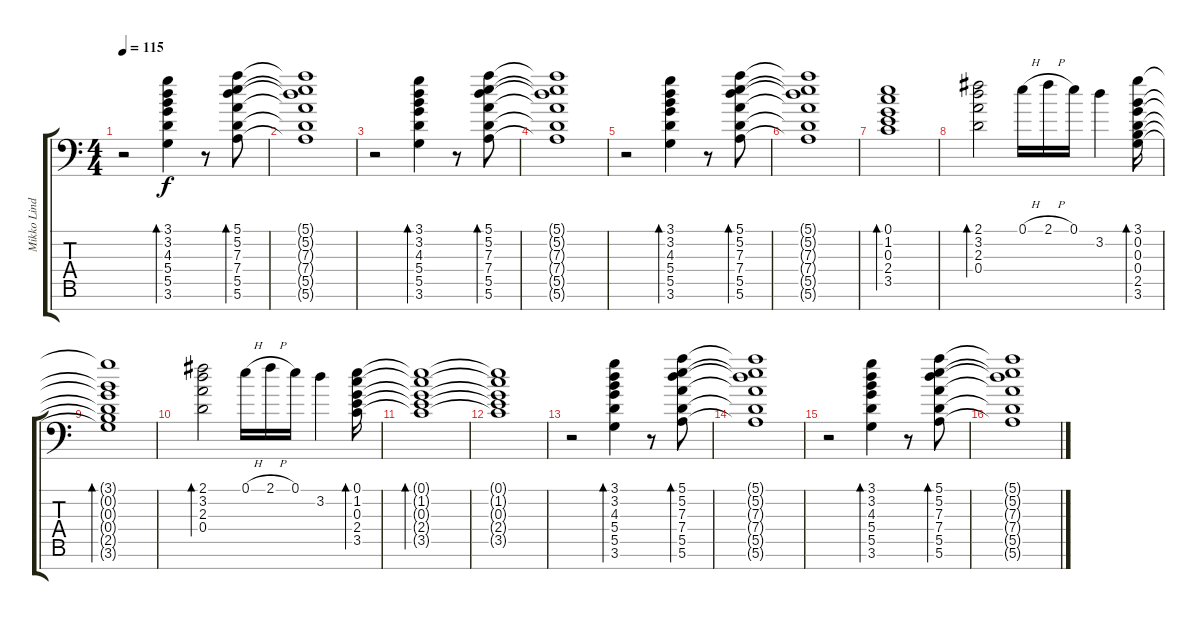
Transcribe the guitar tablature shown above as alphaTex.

\track ("Mikko Lindström" "Mikko Lind") {instrument acousticguitarsteel}
\staff {score tabs}
\tuning (E4 B3 G3 D3 A2 E2 A1) {hide}
\ts (4 4)
\tempo 115
\clef f4
\ks c
r.2{dy f} (3.1 3.2 4.3 5.4 5.5 3.6).4{bd 240} r.8 (5.1 5.2 7.3 7.4 5.5 5.6).8{bd 240} |
(5.1{t} 5.2{t} 7.3{t} 7.4{t} 5.5{t} 5.6{t}).1 |
r.2 (3.1 3.2 4.3 5.4 5.5 3.6).4{bd 240} r.8 (5.1 5.2 7.3 7.4 5.5 5.6).8{bd 240} |
(5.1{t} 5.2{t} 7.3{t} 7.4{t} 5.5{t} 5.6{t}).1 |
r.2 (3.1 3.2 4.3 5.4 5.5 3.6).4{bd 240} r.8 (5.1 5.2 7.3 7.4 5.5 5.6).8{bd 240} |
(5.1{t} 5.2{t} 7.3{t} 7.4{t} 5.5{t} 5.6{t}).1 |
(0.1 1.2 0.3 2.4 3.5).1{bd 240} |
(2.1 3.2 2.3 0.4).2{bd 240} 0.1{h}.16 2.1{h}.16 0.1.16 3.2.4 (3.1 0.2 0.3 0.4 2.5 3.6).16{bd 480} |
(3.1{t} 0.2{t} 0.3{t} 0.4{t} 2.5{t} 3.6{t}).1{bd 240} |
(2.1 3.2 2.3 0.4).2{bd 240} 0.1{h}.16 2.1{h}.16 0.1.16 3.2.4 (0.1 1.2 0.3 2.4 3.5).16{bd 480} |
(0.1{t} 1.2{t} 0.3{t} 2.4{t} 3.5{t}).1{bd 240} |
(0.1{t} 1.2{t} 0.3{t} 2.4{t} 3.5{t}).1 |
r.2 (3.1 3.2 4.3 5.4 5.5 3.6).4{bd 240} r.8 (5.1 5.2 7.3 7.4 5.5 5.6).8{bd 240} |
(5.1{t} 5.2{t} 7.3{t} 7.4{t} 5.5{t} 5.6{t}).1 |
r.2 (3.1 3.2 4.3 5.4 5.5 3.6).4{bd 240} r.8 (5.1 5.2 7.3 7.4 5.5 5.6).8{bd 240} |
(5.1{t} 5.2{t} 7.3{t} 7.4{t} 5.5{t} 5.6{t}).1
